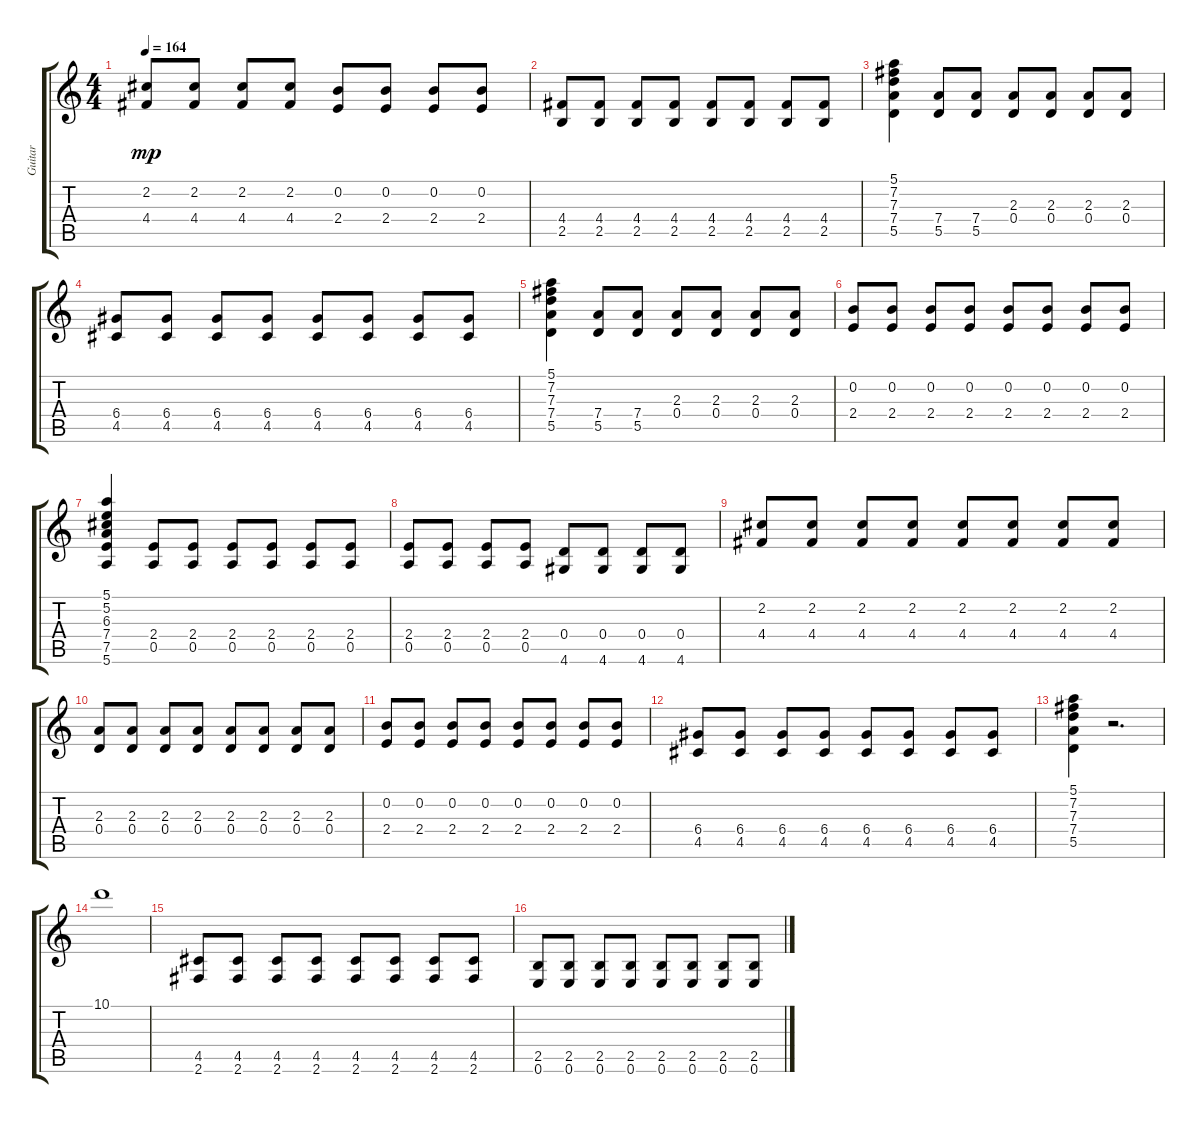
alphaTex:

\track ("Guitar" "Guitar") {instrument distortionguitar}
\staff {score tabs}
\tuning (E4 B3 G3 D3 A2 E2) {hide}
\ts (4 4)
\tempo 164
\clef g2
\ks c
(2.2 4.4).8{dy mp} (2.2 4.4).8 (2.2 4.4).8 (2.2 4.4).8 (0.2 2.4).8 (0.2 2.4).8 (0.2 2.4).8 (0.2 2.4).8 |
(4.4 2.5).8 (4.4 2.5).8 (4.4 2.5).8 (4.4 2.5).8 (4.4 2.5).8 (4.4 2.5).8 (4.4 2.5).8 (4.4 2.5).8 |
(5.1 7.2 7.3 7.4 5.5).4 (7.4 5.5).8 (7.4 5.5).8 (2.3 0.4).8 (2.3 0.4).8 (2.3 0.4).8 (2.3 0.4).8 |
(6.4 4.5).8 (6.4 4.5).8 (6.4 4.5).8 (6.4 4.5).8 (6.4 4.5).8 (6.4 4.5).8 (6.4 4.5).8 (6.4 4.5).8 |
(5.1 7.2 7.3 7.4 5.5).4 (7.4 5.5).8 (7.4 5.5).8 (2.3 0.4).8 (2.3 0.4).8 (2.3 0.4).8 (2.3 0.4).8 |
(0.2 2.4).8 (0.2 2.4).8 (0.2 2.4).8 (0.2 2.4).8 (0.2 2.4).8 (0.2 2.4).8 (0.2 2.4).8 (0.2 2.4).8 |
(5.1 5.2 6.3 7.4 7.5 5.6).4 (2.4 0.5).8 (2.4 0.5).8 (2.4 0.5).8 (2.4 0.5).8 (2.4 0.5).8 (2.4 0.5).8 |
(2.4 0.5).8 (2.4 0.5).8 (2.4 0.5).8 (2.4 0.5).8 (0.4 4.6).8 (0.4 4.6).8 (0.4 4.6).8 (0.4 4.6).8 |
(2.2 4.4).8 (2.2 4.4).8 (2.2 4.4).8 (2.2 4.4).8 (2.2 4.4).8 (2.2 4.4).8 (2.2 4.4).8 (2.2 4.4).8 |
(2.3 0.4).8 (2.3 0.4).8 (2.3 0.4).8 (2.3 0.4).8 (2.3 0.4).8 (2.3 0.4).8 (2.3 0.4).8 (2.3 0.4).8 |
(0.2 2.4).8 (0.2 2.4).8 (0.2 2.4).8 (0.2 2.4).8 (0.2 2.4).8 (0.2 2.4).8 (0.2 2.4).8 (0.2 2.4).8 |
(6.4 4.5).8 (6.4 4.5).8 (6.4 4.5).8 (6.4 4.5).8 (6.4 4.5).8 (6.4 4.5).8 (6.4 4.5).8 (6.4 4.5).8 |
(5.1 7.2 7.3 7.4 5.5).4 r.2{d} |
10.1.1 |
(4.5 2.6).8 (4.5 2.6).8 (4.5 2.6).8 (4.5 2.6).8 (4.5 2.6).8 (4.5 2.6).8 (4.5 2.6).8 (4.5 2.6).8 |
(2.5 0.6).8 (2.5 0.6).8 (2.5 0.6).8 (2.5 0.6).8 (2.5 0.6).8 (2.5 0.6).8 (2.5 0.6).8 (2.5 0.6).8
